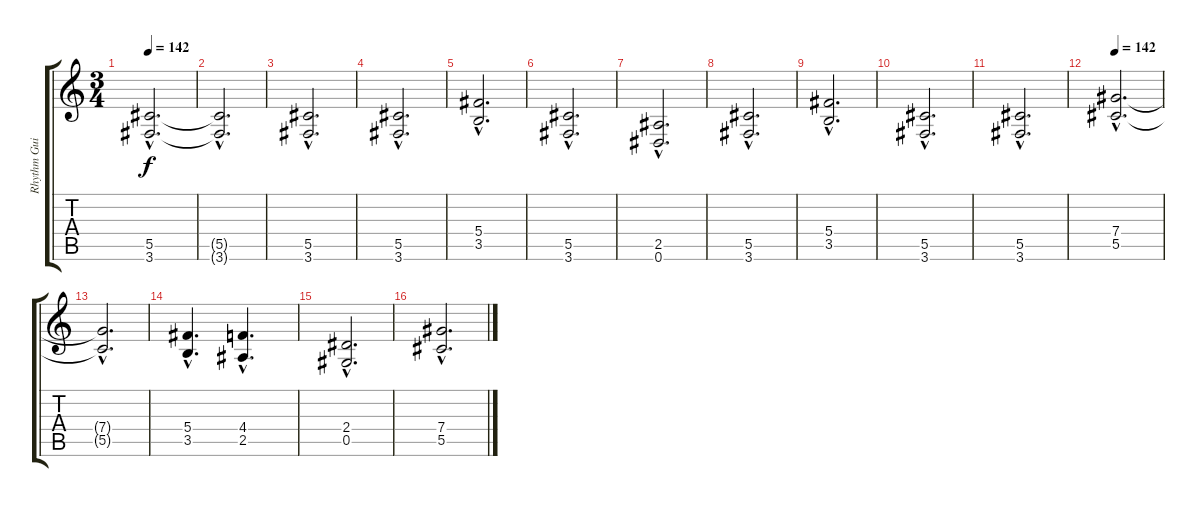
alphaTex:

\track ("Rhythm Guitar" "Rhythm Gui") {instrument distortionguitar}
\staff {score tabs}
\tuning (Eb4 Bb3 Gb3 Db3 Ab2 Eb2) {hide}
\ts (3 4)
\tempo 142
\clef g2
\ks c
(5.5{hac t} 3.6{hac t}).2{d dy f} |
(5.5{hac t} 3.6{hac t}).2{d} |
(5.5{hac} 3.6{hac}).2{d} |
(5.5{hac} 3.6{hac}).2{d} |
(5.4{hac} 3.5{hac}).2{d} |
(5.5{hac} 3.6{hac}).2{d} |
(2.5{hac} 0.6{hac}).2{d} |
(5.5{hac} 3.6{hac}).2{d} |
(5.4{hac} 3.5{hac}).2{d} |
(5.5{hac} 3.6{hac}).2{d} |
(5.5{hac} 3.6{hac}).2{d} |
\tempo 142
(7.4{hac} 5.5{hac}).2{d} |
(7.4{hac t} 5.5{hac t}).2{d} |
(5.4{hac} 3.5{hac}).4{d} (4.4{hac} 2.5{hac}).4{d} |
(2.4{hac} 0.5{hac}).2{d} |
(7.4{hac} 5.5{hac}).2{d}
